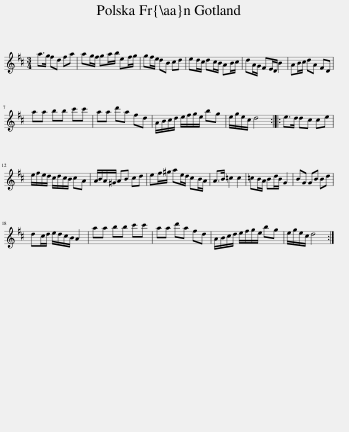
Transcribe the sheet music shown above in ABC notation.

X:1
L:1/8
M:3/4
I:linebreak $
K:D
V:1 treble
V:1
 a>g fd fa | ag/f/ ga/b/ ef/g/ | gf/e/ dB cd | ed/c/ dc/B/ AB/c/ | dA/G/ FE/D/ B2 | %5
 AB/c/ dA FD |$ aa bb c'c' | aa d'a fd | A/B/c/d/ e/f/g/e/ bg | e/g/e/c/ d4 :: %10
 e>d dc ce |$ e/f/e/d/ c/d/c/B/ cA | A/B/A/^G/ AB cd | ef/^g/ ae/d/ cB/A/ | A>B =c2 c2 | %15
 =cB/A/ Bd/B/ G2 | BG GB Bd |$ dc/d/ e/d/c/B/ A2 | aa bb c'c' | aa d'a fd | %20
 A/B/c/d/ e/f/g/e/ bg | e/g/e/c/ d4 :| %22
